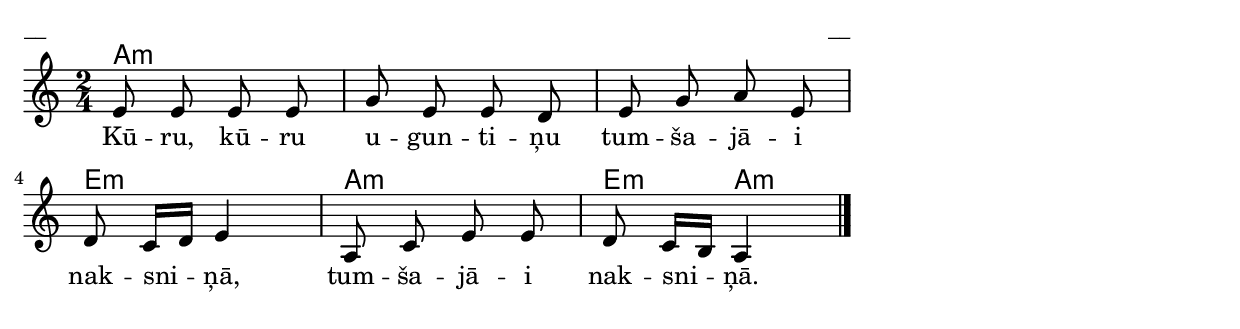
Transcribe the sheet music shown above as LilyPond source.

\version "2.13.16"
%\header {
%    title = "Kūru, kūru uguntiņu ",AA lapas, Jāņi
%}
\paper {
line-width = 14\cm
left-margin = 0.4\cm
between-system-padding = 0.1\cm
between-system-space = 0.1\cm
}
\layout {
indent = #0
ragged-last = ##f
}

chordsA = \chordmode {
\time 2/4
a2:m | a2:m | a2:m | 
e2:m | a2:m | e4:m a4:m | 
}

voiceA = \relative c' {
\clef "treble"
\key a \minor
\time 2/4
e8 e e e |
g8 e e d |
e8 g a e |
d8 c16[ d] e4 |
a,8 c  e e |
d8 c16[ b] a4 |
\bar "|."
} 

lyricA = \lyricmode {
Kū -- ru, kū -- ru u -- gun -- ti -- ņu 
tum -- ša -- jā -- i nak -- sni -- ņā, 
tum -- ša -- jā -- i nak -- sni -- ņā.
} 

fullScore = <<
\new ChordNames { 
\set chordChanges = ##t
\chordsA 
}
\new Staff {
<<
\new Voice = "voiceA" { \oneVoice \autoBeamOff \voiceA }
\lyricsto "voiceA" \new Lyrics \lyricA
>>
}
>>

\score {
\fullScore
\header { piece = "__" opus = "__" }
}
\markup { \with-color #(x11-color 'white) \sans \smaller "__" }
\score {
\unfoldRepeats
\fullScore
\midi {
\context { \Staff \remove "Staff_performer" }
\context { \Voice \consists "Staff_performer" }
}
}


